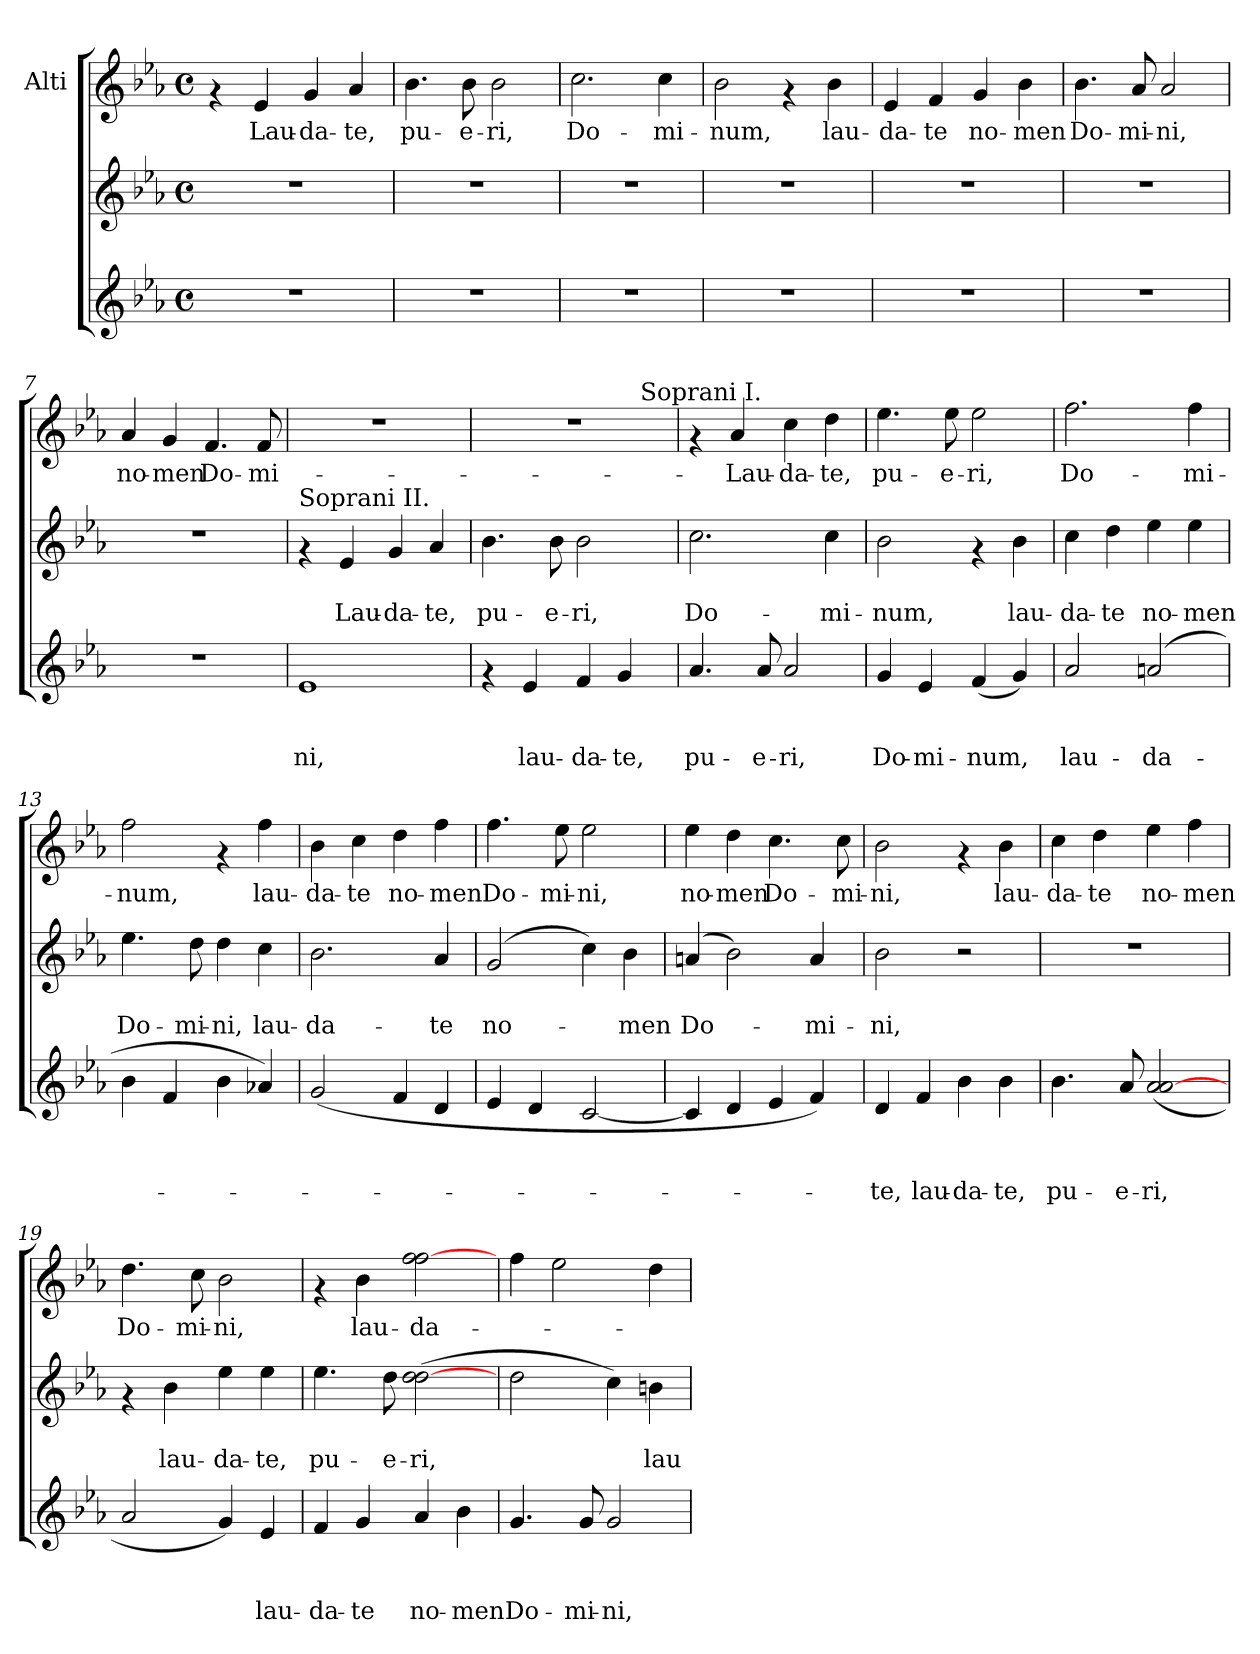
**kern	**text	**text	**text	**kern	**text	**text	**kern	**text
*part3	*part3	*part3	*part3	*part2	*part2	*part2	*part1	*part1
*staff3	*staff3	*staff3	*staff3	*staff2	*staff2	*staff2	*staff1	*staff1
*	*	*	*	*	*	*	*I"Alti	*
*clefG2	*	*	*	*clefG2	*	*	*clefG2	*
*k[b-e-a-]	*	*	*	*k[b-e-a-]	*	*	*k[b-e-a-]	*
*E-:	*	*	*	*E-:	*	*	*E-:	*
*M4/4	*	*	*	*M4/4	*	*	*M4/4	*
*met(c)	*	*	*	*met(c)	*	*	*met(c)	*
=1	=1	=1	=1	=1	=1	=1	=1	=1
1r	.	.	.	1r	.	.	4rf	.
!	!	!	!	!	!	!	!	!LO:LY:b
.	.	.	.	.	.	.	4e-/	Lau-
!	!	!	!	!	!	!	!	!LO:LY:b
.	.	.	.	.	.	.	4g/	-da-
!	!	!	!	!	!	!	!	!LO:LY:b
.	.	.	.	.	.	.	4a-/	-te,
=2	=2	=2	=2	=2	=2	=2	=2	=2
!	!	!	!	!	!	!	!	!LO:LY:b
1r	.	.	.	1r	.	.	4.b-\	pu-
!	!	!	!	!	!	!	!	!LO:LY:b
.	.	.	.	.	.	.	8b-\	-e-
!	!	!	!	!	!	!	!	!LO:LY:b
.	.	.	.	.	.	.	2b-\	-ri,
=3	=3	=3	=3	=3	=3	=3	=3	=3
!	!	!	!	!	!	!	!	!LO:LY:b
1r	.	.	.	1r	.	.	2.cc\	Do-
!	!	!	!	!	!	!	!	!LO:LY:b
.	.	.	.	.	.	.	4cc\	-mi-
=4	=4	=4	=4	=4	=4	=4	=4	=4
!	!	!	!	!	!	!	!	!LO:LY:b
1r	.	.	.	1r	.	.	2b-\	-num,
.	.	.	.	.	.	.	4rf	.
!	!	!	!	!	!	!	!	!LO:LY:b
.	.	.	.	.	.	.	4b-\	lau-
=5	=5	=5	=5	=5	=5	=5	=5	=5
!	!	!	!	!	!	!	!	!LO:LY:b
1r	.	.	.	1r	.	.	4e-/	-da-
!	!	!	!	!	!	!	!	!LO:LY:b
.	.	.	.	.	.	.	4f/	-te
!	!	!	!	!	!	!	!	!LO:LY:b
.	.	.	.	.	.	.	4g/	no-
!	!	!	!	!	!	!	!	!LO:LY:b
.	.	.	.	.	.	.	4b-\	-men
=6	=6	=6	=6	=6	=6	=6	=6	=6
!	!	!	!	!	!	!	!	!LO:LY:b
1r	.	.	.	1r	.	.	4.b-\	Do-
!	!	!	!	!	!	!	!	!LO:LY:b
.	.	.	.	.	.	.	8a-/	-mi-
!	!	!	!	!	!	!	!	!LO:LY:b
.	.	.	.	.	.	.	2a-/	-ni,
=7	=7	=7	=7	=7	=7	=7	=7	=7
!	!	!	!	!	!	!	!	!LO:LY:b
1r	.	.	.	1r	.	.	4a-/	no-
!	!	!	!	!	!	!	!	!LO:LY:b
.	.	.	.	.	.	.	4g/	-men
!	!	!	!	!	!	!	!	!LO:LY:b
.	.	.	.	.	.	.	4.f/	Do-
!	!	!	!	!	!	!	!	!LO:LY:b
.	.	.	.	.	.	.	8f/	-mi-
!!LO:LB:g=z
=8	=8	=8	=8	=8	=8	=8	=8	=8
!	!	!	!	!LO:TX:a:t=Soprani II.	!	!	!	!
!	!	!	!LO:LY:b	!	!	!	!	!
1e-	.	.	ni,	4rf	.	.	1r	.
!	!	!	!	!	!	!LO:LY:b	!	!
.	.	.	.	4e-/	.	Lau-	.	.
!	!	!	!	!	!	!LO:LY:b	!	!
.	.	.	.	4g/	.	-da-	.	.
!	!	!	!	!	!	!LO:LY:b	!	!
.	.	.	.	4a-/	.	-te,	.	.
=9	=9	=9	=9	=9	=9	=9	=9	=9
!	!	!	!	!	!	!LO:LY:b	!	!
*	*	*	*	*	*	*	*^	*
4rf	.	.	.	4.b-\	.	pu-	1r	2ryy	.
!	!	!	!LO:LY:b	!	!	!	!	!	!
4e-/	.	.	lau-	.	.	.	.	.	.
!	!	!	!	!	!	!LO:LY:b	!	!	!
.	.	.	.	8b-\	.	-e-	.	.	.
!	!	!	!LO:LY:b	!	!	!LO:LY:b	!	!	!
4f/	.	.	-da-	2b-\	.	-ri,	.	4ryy	.
!	!	!	!LO:LY:b	!	!	!	!	!	!
4g/	.	.	-te,	.	.	.	.	16.ryy	.
!	!	!	!	!	!	!	!	!LO:TX:a:t=Soprani I.	!
.	.	.	.	.	.	.	.	8ryy	.
.	.	.	.	.	.	.	.	32ryy	.
=10	=10	=10	=10	=10	=10	=10	=10	=10	=10
!	!	!	!LO:LY:b	!	!	!LO:LY:b	!	!	!
*	*	*	*	*	*	*	*v	*v	*
4.a-/	.	.	pu-	2.cc\	.	Do-	4rf	.
!	!	!	!	!	!	!	!	!LO:LY:b
.	.	.	.	.	.	.	4a-/	-Lau-
!	!	!	!LO:LY:b	!	!	!	!	!
8a-/	.	.	-e-	.	.	.	.	.
!	!	!	!LO:LY:b	!	!	!	!	!LO:LY:b
2a-/	.	.	-ri,	.	.	.	4cc\	-da-
!	!	!	!	!	!	!LO:LY:b	!	!LO:LY:b
.	.	.	.	4cc\	.	-mi-	4dd\	-te,
=11	=11	=11	=11	=11	=11	=11	=11	=11
!	!	!	!LO:LY:b	!	!	!LO:LY:b	!	!LO:LY:b
4g/	.	.	Do-	2b-\	.	-num,	4.ee-\	pu-
!	!	!	!LO:LY:b	!	!	!	!	!
4e-/	.	.	-mi-	.	.	.	.	.
!	!	!	!	!	!	!	!	!LO:LY:b
.	.	.	.	.	.	.	8ee-\	-e-
!	!	!	!LO:LY:b	!	!	!	!	!LO:LY:b
(<4f/	.	.	-num,	4rf	.	.	2ee-\	-ri,
!	!	!	!	!	!	!LO:LY:b	!	!
4g/)	.	.	.	4b-\	.	lau-	.	.
=12	=12	=12	=12	=12	=12	=12	=12	=12
!	!	!	!LO:LY:b	!	!	!LO:LY:b	!	!LO:LY:b
2a-/	.	.	lau-	4cc\	.	-da-	2.ff\	Do-
!	!	!	!	!	!	!LO:LY:b	!	!
.	.	.	.	4dd\	.	-te	.	.
!	!	!	!LO:LY:b	!	!	!LO:LY:b	!	!
(2an/	.	.	-da-	4ee-\	.	no-	.	.
!	!	!	!	!	!	!LO:LY:b	!	!LO:LY:b
.	.	.	.	4ee-\	.	-men	4ff\	-mi-
=13	=13	=13	=13	=13	=13	=13	=13	=13
!	!	!	!	!	!	!LO:LY:b	!	!LO:LY:b
4b-\	.	.	.	4.ee-\	.	Do-	2ff\	-num,
4f/	.	.	.	.	.	.	.	.
!	!	!	!	!	!	!LO:LY:b	!	!
.	.	.	.	8dd\	.	-mi-	.	.
!	!	!	!	!	!	!LO:LY:b	!	!
4b-\	.	.	.	4dd\	.	-ni,	4rf	.
!	!	!	!	!	!	!LO:LY:b	!	!LO:LY:b
4a-X/)	.	.	.	4cc\	.	lau-	4ff\	lau-
!!LO:LB:g=z
=14	=14	=14	=14	=14	=14	=14	=14	=14
!	!	!	!	!	!	!LO:LY:b	!	!LO:LY:b
(2g/	.	.	.	2.b-\	.	-da-	4b-\	-da-
!	!	!	!	!	!	!	!	!LO:LY:b
.	.	.	.	.	.	.	4cc\	-te
!	!	!	!	!	!	!	!	!LO:LY:b
4f/	.	.	.	.	.	.	4dd\	no-
!	!	!	!	!	!	!LO:LY:b	!	!LO:LY:b
4d/	.	.	.	4a-/	.	-te	4ff\	-men
=15	=15	=15	=15	=15	=15	=15	=15	=15
!	!	!	!	!	!	!LO:LY:b	!	!LO:LY:b
4e-/	.	.	.	(2g/	.	no-	4.ff\	Do-
4d/	.	.	.	.	.	.	.	.
!	!	!	!	!	!	!	!	!LO:LY:b
.	.	.	.	.	.	.	8ee-\	-mi-
!	!	!	!	!	!	!	!	!LO:LY:b
[<2c/	.	.	.	4cc\)	.	.	2ee-\	-ni,
!	!	!	!	!	!	!LO:LY:b	!	!
.	.	.	.	4b-\	.	-men	.	.
=16	=16	=16	=16	=16	=16	=16	=16	=16
!	!	!	!	!	!	!LO:LY:b	!	!LO:LY:b
4c/]	.	.	.	(4an/	.	Do-	4ee-\	no-
!	!	!	!	!	!	!	!	!LO:LY:b
4d/	.	.	.	2b-\)	.	.	4dd\	-men
!	!	!	!	!	!	!	!	!LO:LY:b
4e-/	.	.	.	.	.	.	4.cc\	Do-
!	!	!	!	!	!	!LO:LY:b	!	!
4f/)	.	.	.	4a/	.	-mi-	.	.
!	!	!	!	!	!	!	!	!LO:LY:b
.	.	.	.	.	.	.	8cc\	-mi-
=17	=17	=17	=17	=17	=17	=17	=17	=17
!	!	!	!LO:LY:b	!	!	!LO:LY:b	!	!LO:LY:b
4d/	.	.	-te,	2b-\	.	-ni,	2b-\	-ni,
!	!	!	!LO:LY:b	!	!	!	!	!
4f/	.	.	lau-	.	.	.	.	.
!	!	!	!LO:LY:b	!	!	!	!	!
4b-\	.	.	-da-	2r	.	.	4rf	.
!	!	!	!LO:LY:b	!	!	!	!	!LO:LY:b
4b-\	.	.	-te,	.	.	.	4b-\	lau-
=18	=18	=18	=18	=18	=18	=18	=18	=18
!	!	!	!LO:LY:b	!	!	!	!	!LO:LY:b
4.b-\	.	.	pu-	1r	.	.	4cc\	-da-
!	!	!	!	!	!	!	!	!LO:LY:b
.	.	.	.	.	.	.	4dd\	-te
!	!	!	!LO:LY:b	!	!	!	!	!
8a-/	.	.	-e-	.	.	.	.	.
!	!	!	!LO:LY:b	!	!	!	!	!LO:LY:b
(<2a-/ [<2a-/	.	.	-ri,	.	.	.	4ee-\	no-
!	!	!	!	!	!	!	!	!LO:LY:b
.	.	.	.	.	.	.	4ff\	-men
=19	=19	=19	=19	=19	=19	=19	=19	=19
!	!	!	!	!	!	!	!	!LO:LY:b
2a-/	.	.	.	4rf	.	.	4.dd\	Do-
!	!	!	!	!	!	!LO:LY:b	!	!
.	.	.	.	4b-\	.	lau-	.	.
!	!	!	!	!	!	!	!	!LO:LY:b
.	.	.	.	.	.	.	8cc\	-mi-
!	!	!	!	!	!	!LO:LY:b	!	!LO:LY:b
4g/)	.	.	.	4ee-\	.	-da-	2b-\	-ni,
!	!	!	!LO:LY:b	!	!	!LO:LY:b	!	!
4e-/	.	.	lau-	4ee-\	.	-te,	.	.
!!LO:LB:g=z
=20	=20	=20	=20	=20	=20	=20	=20	=20
!	!	!	!LO:LY:b	!	!	!LO:LY:b	!	!
4f/	.	.	-da-	4.ee-\	.	pu-	4rf	.
!	!	!	!LO:LY:b	!	!	!	!	!LO:LY:b
4g/	.	.	-te	.	.	.	4b-\	lau-
!	!	!	!	!	!	!LO:LY:b	!	!
.	.	.	.	8dd\	.	-e-	.	.
!	!	!	!LO:LY:b	!	!	!LO:LY:b	!	!LO:LY:b
4a-/	.	.	no-	(>2dd\ [>2dd\	.	-ri,	2ff\ [>2ff\	-da-
!	!	!	!LO:LY:b	!	!	!	!	!
4b-\	.	.	-men	.	.	.	.	.
=21	=21	=21	=21	=21	=21	=21	=21	=21
!	!	!	!LO:LY:b	!	!	!	!	!
4.g/	.	.	Do-	2dd\	.	.	4ff\	.
.	.	.	.	.	.	.	2ee-\	.
!	!	!	!LO:LY:b	!	!	!	!	!
8g/	.	.	-mi-	.	.	.	.	.
!	!	!	!LO:LY:b	!	!	!	!	!
2g/	.	.	-ni,	4cc\)	.	.	.	.
!	!	!	!	!	!	!LO:LY:b	!	!
.	.	.	.	4bn\	.	lau-	4dd\	.
=	=	=	=	=	=	=	=	=
*-	*-	*-	*-	*-	*-	*-	*-	*-
